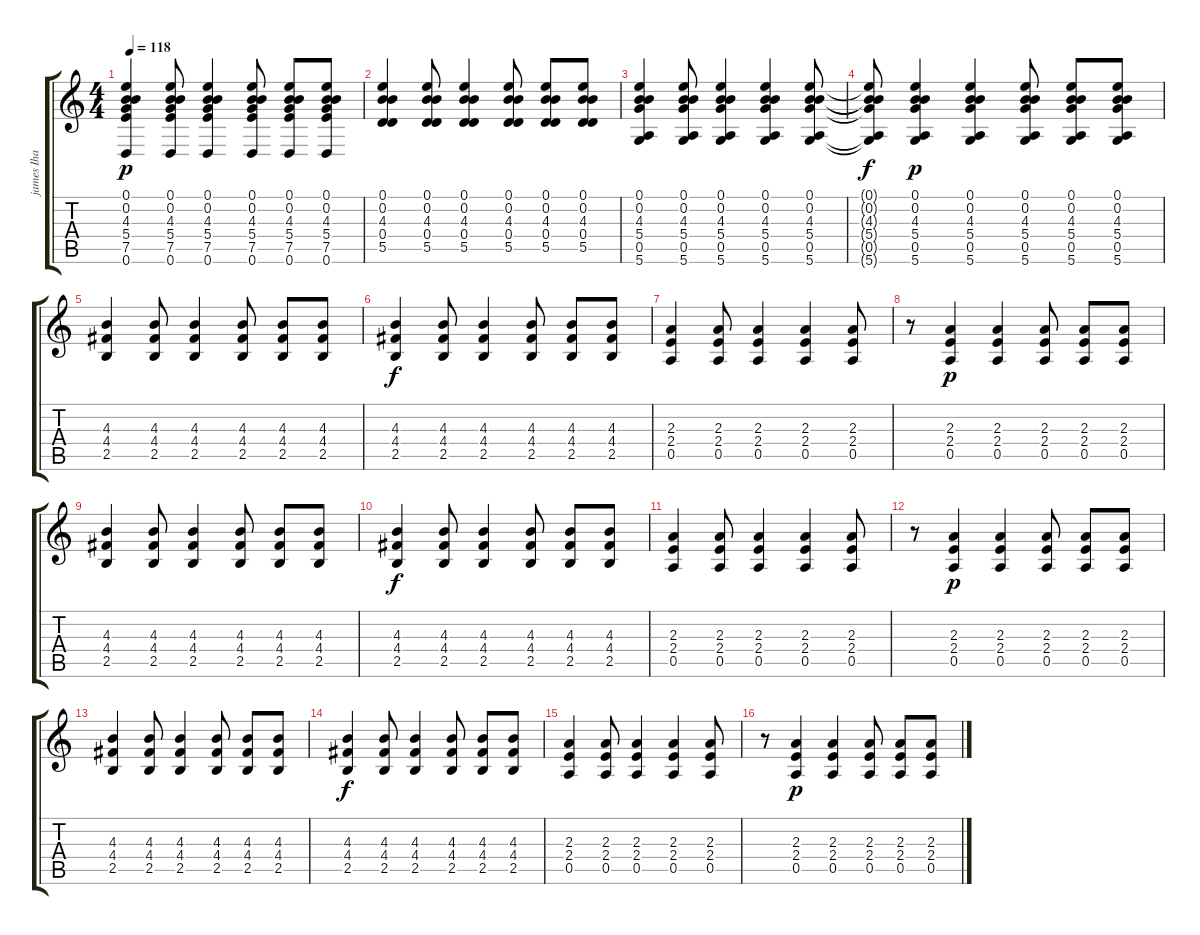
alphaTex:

\track ("james Iha" "james Iha") {instrument distortionguitar}
\staff {score tabs}
\tuning (E4 B3 G3 D3 A2 D2) {hide}
\ts (4 4)
\tempo 118
\clef g2
\ks c
(0.1 0.2 4.3 5.4 7.5 0.6).4{dy p} (0.1 0.2 4.3 5.4 7.5 0.6).8 (0.1 0.2 4.3 5.4 7.5 0.6).4 (0.1 0.2 4.3 5.4 7.5 0.6).8 (0.1 0.2 4.3 5.4 7.5 0.6).8 (0.1 0.2 4.3 5.4 7.5 0.6).8 |
(0.1 0.2 4.3 0.4 5.5).4 (0.1 0.2 4.3 0.4 5.5).8 (0.1 0.2 4.3 0.4 5.5).4 (0.1 0.2 4.3 0.4 5.5).8 (0.1 0.2 4.3 0.4 5.5).8 (0.1 0.2 4.3 0.4 5.5).8 |
(0.1 0.2 4.3 5.4 0.5 5.6).4 (0.1 0.2 4.3 5.4 0.5 5.6).8 (0.1 0.2 4.3 5.4 0.5 5.6).4 (0.1 0.2 4.3 5.4 0.5 5.6).4 (0.1 0.2 4.3 5.4 0.5 5.6).8 |
(0.1{t} 0.2{t} 4.3{t} 5.4{t} 0.5{t} 5.6{t}).8{dy f} (0.1 0.2 4.3 5.4 0.5 5.6).4{dy p} (0.1 0.2 4.3 5.4 0.5 5.6).4 (0.1 0.2 4.3 5.4 0.5 5.6).8 (0.1 0.2 4.3 5.4 0.5 5.6).8 (0.1 0.2 4.3 5.4 0.5 5.6).8 |
(4.3 4.4 2.5).4{volume 14} (4.3 4.4 2.5).8 (4.3 4.4 2.5).4 (4.3 4.4 2.5).8 (4.3 4.4 2.5).8 (4.3 4.4 2.5).8 |
(4.3 4.4 2.5).4{dy f} (4.3 4.4 2.5).8 (4.3 4.4 2.5).4 (4.3 4.4 2.5).8 (4.3 4.4 2.5).8 (4.3 4.4 2.5).8 |
(2.3 2.4 0.5).4 (2.3 2.4 0.5).8 (2.3 2.4 0.5).4 (2.3 2.4 0.5).4 (2.3 2.4 0.5).8 |
r.8 (2.3 2.4 0.5).4{dy p} (2.3 2.4 0.5).4 (2.3 2.4 0.5).8 (2.3 2.4 0.5).8 (2.3 2.4 0.5).8 |
(4.3 4.4 2.5).4 (4.3 4.4 2.5).8 (4.3 4.4 2.5).4 (4.3 4.4 2.5).8 (4.3 4.4 2.5).8 (4.3 4.4 2.5).8 |
(4.3 4.4 2.5).4{dy f} (4.3 4.4 2.5).8 (4.3 4.4 2.5).4 (4.3 4.4 2.5).8 (4.3 4.4 2.5).8 (4.3 4.4 2.5).8 |
(2.3 2.4 0.5).4 (2.3 2.4 0.5).8 (2.3 2.4 0.5).4 (2.3 2.4 0.5).4 (2.3 2.4 0.5).8 |
r.8 (2.3 2.4 0.5).4{dy p} (2.3 2.4 0.5).4 (2.3 2.4 0.5).8 (2.3 2.4 0.5).8 (2.3 2.4 0.5).8 |
(4.3 4.4 2.5).4 (4.3 4.4 2.5).8 (4.3 4.4 2.5).4 (4.3 4.4 2.5).8 (4.3 4.4 2.5).8 (4.3 4.4 2.5).8 |
(4.3 4.4 2.5).4{dy f} (4.3 4.4 2.5).8 (4.3 4.4 2.5).4 (4.3 4.4 2.5).8 (4.3 4.4 2.5).8 (4.3 4.4 2.5).8 |
(2.3 2.4 0.5).4 (2.3 2.4 0.5).8 (2.3 2.4 0.5).4 (2.3 2.4 0.5).4 (2.3 2.4 0.5).8 |
r.8 (2.3 2.4 0.5).4{dy p} (2.3 2.4 0.5).4 (2.3 2.4 0.5).8 (2.3 2.4 0.5).8 (2.3 2.4 0.5).8
